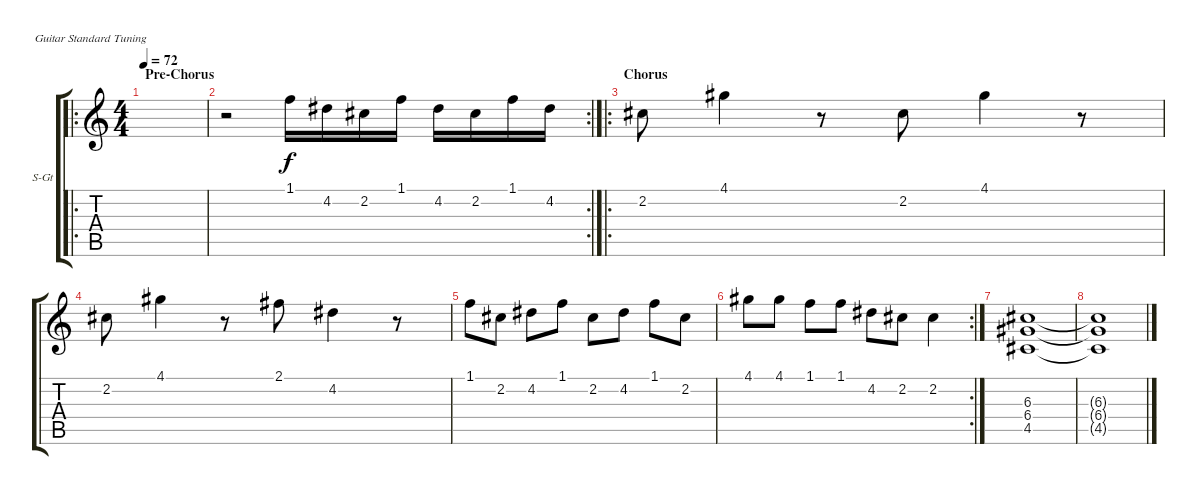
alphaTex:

\defaultSystemsLayout 4
\bracketExtendMode groupsimilarinstruments
\firstSystemTrackNameOrientation horizontal
\otherSystemsTrackNameOrientation horizontal
\track ("Guitar 1 (lead)" "S-Gt") {instrument acousticguitarsteel}
\staff {score tabs}
\tuning (E4 B3 G3 D3 A2 E2)
\ro
\ts (4 4)
\section ("" "Pre-Chorus")
\tempo 72
\clef g2
\ks c
|
\rc 2
r.2 1.1.16 4.2.16 2.2.16 1.1.16 4.2.16 2.2.16 1.1.16 4.2.16 |
\ro
\section ("" "Chorus")
2.2.8 4.1.4 r.8 2.2.8 4.1.4 r.8 |
2.2.8 4.1.4 r.8 2.1.8 4.2.4 r.8 |
1.1.8 2.2.8 4.2.8 1.1.8 2.2.8 4.2.8 1.1.8 2.2.8 |
\rc 2
4.1.8 4.1.8 1.1.8 1.1.8 4.2.8 2.2.8 2.2.4 |
(6.3 6.4 4.5).1 |
(6.3{t} 6.4{t} 4.5{t}).1
